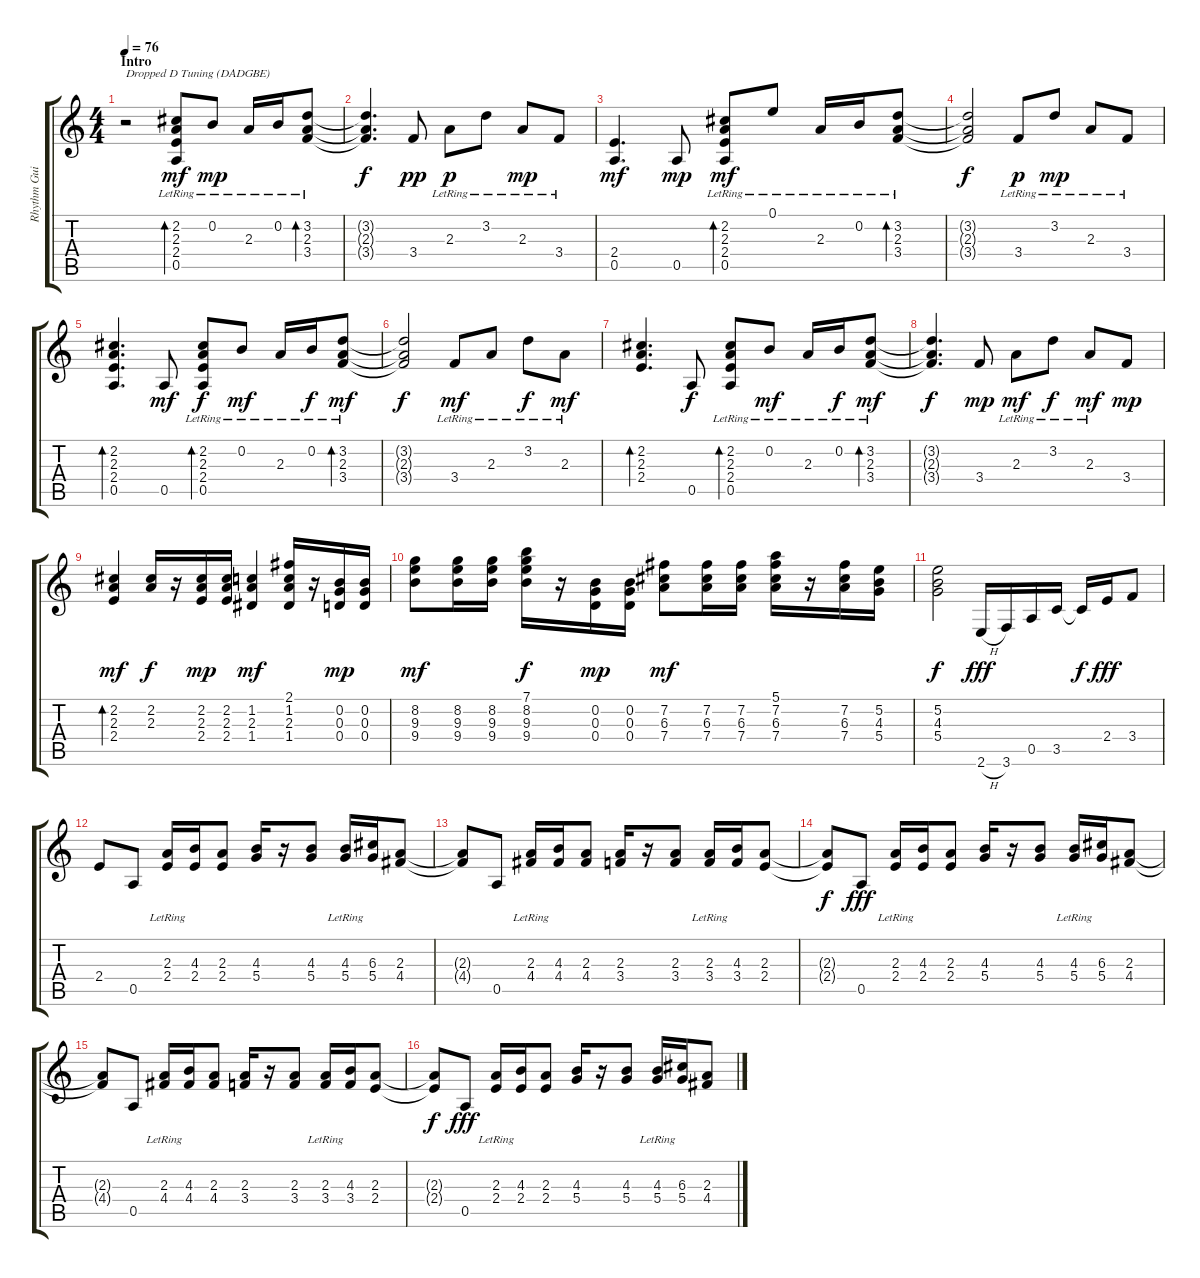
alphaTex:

\track ("Rhythm Guitar" "Rhythm Gui") {instrument electricguitarjazz}
\staff {score tabs}
\tuning (E4 B3 G3 D3 A2 D2) {hide}
\ts (4 4)
\section ("" "Intro")
\tempo 76
\clef g2
\ks c
r.2{txt "Dropped D Tuning (DADGBE)" dy mf instrument electricguitarjazz} (2.2{lr} 2.3{lr} 2.4{lr} 0.5{lr}).8{bd 120} 0.2{lr}.8{dy mp} 2.3{lr}.16 0.2{lr}.16 (3.2{lr} 2.3{lr} 3.4{lr}).8{bd 120} |
(3.2{t} 2.3{t} 3.4{t}).4{d dy f} 3.4.8{dy pp} 2.3{lr}.8{dy p} 3.2{lr}.8 2.3{lr}.8{dy mp} 3.4{lr}.8 |
(2.4 0.5).4{d dy mf} 0.5.8{dy mp} (2.2{lr} 2.3{lr} 2.4{lr} 0.5{lr}).8{bd 120 dy mf} 0.1{lr}.8 2.3{lr}.16 0.2{lr}.16 (3.2{lr} 2.3{lr} 3.4{lr}).8{bd 120} |
(3.2{t} 2.3{t} 3.4{t}).2{dy f} 3.4{lr}.8{dy p} 3.2{lr}.8{dy mp} 2.3{lr}.8 3.4{lr}.8 |
(2.2 2.3 2.4 0.5).4{d bd 120} 0.5.8{dy mf} (2.2{lr} 2.3{lr} 2.4{lr} 0.5{lr}).8{bd 120 dy f} 0.2{lr}.8{dy mf} 2.3{lr}.16 0.2{lr}.16{dy f} (3.2{lr} 2.3{lr} 3.4{lr}).8{bd 120 dy mf} |
(3.2{t} 2.3{t} 3.4{t}).2{dy f} 3.4{lr}.8{dy mf} 2.3{lr}.8 3.2{lr}.8{dy f} 2.3{lr}.8{dy mf} |
(2.2 2.3 2.4).4{d bd 120} 0.5.8{dy f} (2.2{lr} 2.3{lr} 2.4{lr} 0.5{lr}).8{bd 120} 0.2{lr}.8{dy mf} 2.3{lr}.16 0.2{lr}.16{dy f} (3.2{lr} 2.3{lr} 3.4{lr}).8{bd 120 dy mf} |
(3.2{t} 2.3{t} 3.4{t}).4{d dy f} 3.4.8{dy mp} 2.3{lr}.8{dy mf} 3.2{lr}.8{dy f} 2.3{lr}.8{dy mf} 3.4.8{dy mp} |
(2.2 2.3 2.4).4{bd 120 dy mf} (2.2 2.3).16{dy f} r.16 (2.2 2.3 2.4).16{dy mp} (2.2 2.3 2.4).16 (1.2 2.3 1.4).4{dy mf} (2.1 1.2 2.3 1.4).16 r.16 (0.2 0.3 0.4).16{dy mp} (0.2 0.3 0.4).16 |
(8.2 9.3 9.4).8{dy mf} (8.2 9.3 9.4).16 (8.2 9.3 9.4).16 (7.1 8.2 9.3 9.4).16{dy f} r.16 (0.2 0.3 0.4).16{dy mp} (0.2 0.3 0.4).16 (7.2 6.3 7.4).8{dy mf} (7.2 6.3 7.4).16 (7.2 6.3 7.4).16 (5.1 7.2 6.3 7.4).16 r.16 (7.2 6.3 7.4).16 (5.2 4.3 5.4).16 |
(5.2 4.3 5.4).2{dy f} 2.6{h}.16{dy fff} 3.6.16 0.5.16 3.5.16 3.5{t}.16{dy f} 2.4.16{dy fff} 3.4.8 |
2.4.8 0.5.8 (2.3 2.4{lr}).16 (4.3 2.4).16 (2.3 2.4).8 (4.3 5.4).16 r.16 (4.3 5.4).8 (4.3 5.4{lr}).16 (6.3 5.4).16 (2.3 4.4).8 |
(2.3{t} 4.4{t}).8 0.5.8 (2.3 4.4{lr}).16 (4.3 4.4).16 (2.3 4.4).8 (2.3 3.4).16 r.16 (2.3 3.4).8 (2.3 3.4{lr}).16 (4.3 3.4).16 (2.3 2.4).8 |
(2.3{t} 2.4{t}).8{dy f} 0.5.8{dy fff} (2.3 2.4{lr}).16 (4.3 2.4).16 (2.3 2.4).8 (4.3 5.4).16 r.16 (4.3 5.4).8 (4.3 5.4{lr}).16 (6.3 5.4).16 (2.3 4.4).8 |
(2.3{t} 4.4{t}).8 0.5.8 (2.3 4.4{lr}).16 (4.3 4.4).16 (2.3 4.4).8 (2.3 3.4).16 r.16 (2.3 3.4).8 (2.3 3.4{lr}).16 (4.3 3.4).16 (2.3 2.4).8 |
(2.3{t} 2.4{t}).8{dy f} 0.5.8{dy fff} (2.3 2.4{lr}).16 (4.3 2.4).16 (2.3 2.4).8 (4.3 5.4).16 r.16 (4.3 5.4).8 (4.3 5.4{lr}).16 (6.3 5.4).16 (2.3 4.4).8
